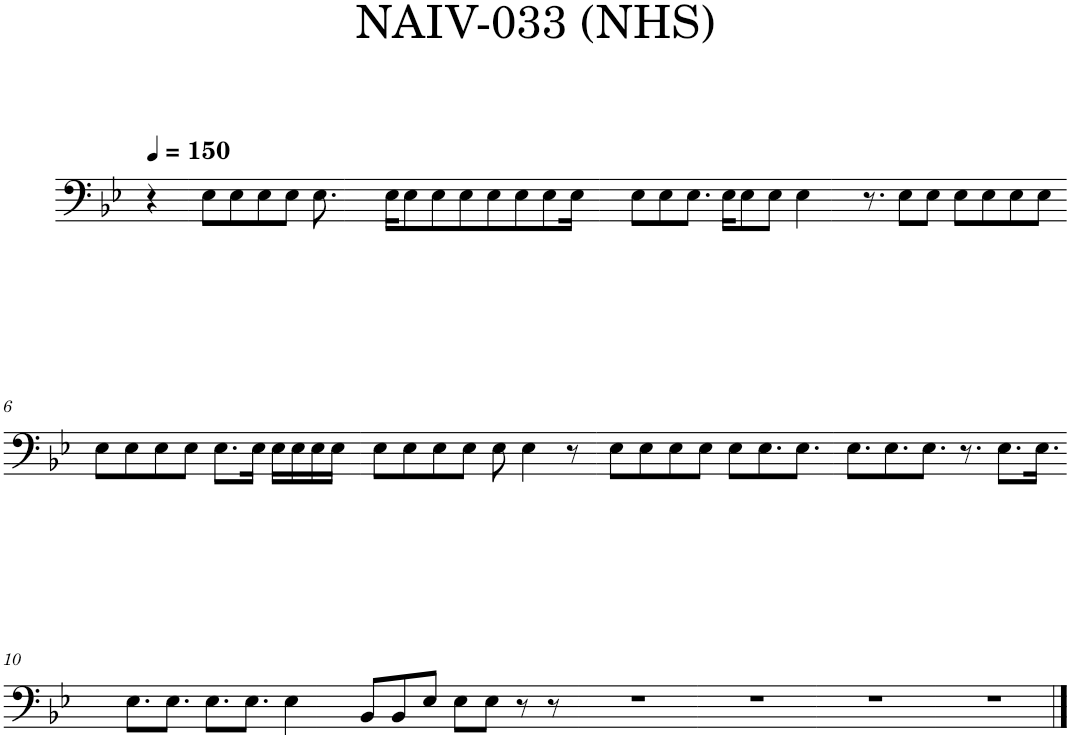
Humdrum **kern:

**kern
*part1
*staff1
*I"Piano
*I'Pno.
*clefF4
*k[b-e-]
=1
4r
=2
8E-\L
8E-\
8E-\
8E-\J
!LO:N:vis=16.
[16E-\
=3
8E-\]
16E-\KL
8E-\
8E-\
8E-\
8E-\
8E-\
8E-\
[16E-\Jk
=4
16E-\]
8E-\L
8E-\
8.E-\J
16E-\KL
8E-\
8E-\J
[8.E-\
=5
16E-\]
8.r
8E-\L
8E-\J
8E-\L
8E-\
8E-\
8E-\J
!!LO:LB:g=z
=6
8E-\L
8E-\
8E-\
8E-\J
8.E-\L
16E-\Jk
16E-\LL
16E-\
16E-\
16E-\JJ
=7
8E-\L
8E-\
8E-\
8E-\J
8E-\
4E-\
8r
=8
8E-\L
8E-\
8E-\
8E-\J
8E-\L
8.E-\
8.E-\J
=9
8.E-\L
8.E-\
8.E-\J
8.r
8.E-\L
!LO:N:vis=16.
[16E-\Jk
!!LO:LB:g=z
=10
8E-\]
8.E-\L
8.E-\J
8.E-\L
8.E-\J
[8E-\
=11
8E-\]
8BB-/L
8BB-/
8E-/J
8E-\L
8E-\J
8r
8r
=12
1r
=13
1r
=14
1r
=15
1r
==
*-
